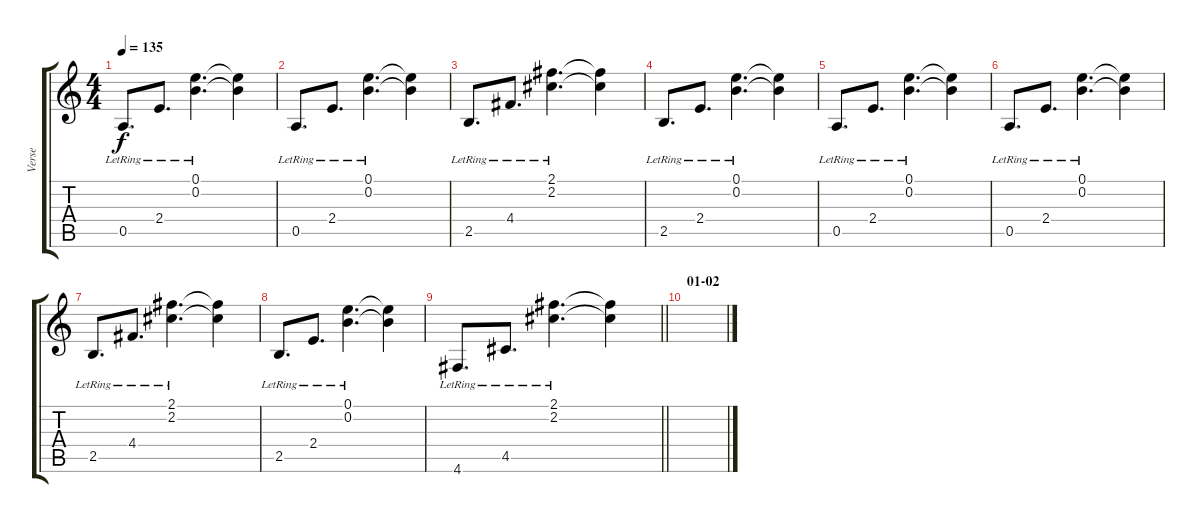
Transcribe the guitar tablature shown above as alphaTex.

\track ("Verse" "Verse") {instrument acousticguitarsteel}
\staff {score tabs}
\tuning (E4 B3 G3 D3 A2 D2) {hide}
\ts (4 4)
\tempo 135
\clef g2
\ks c
0.5{lr}.8{d dy f} 2.4{lr}.8{d} (0.1{lr} 0.2{lr}).4{d} (0.1{t} 0.2{t}).4 |
0.5{lr}.8{d} 2.4{lr}.8{d} (0.1{lr} 0.2{lr}).4{d} (0.1{t} 0.2{t}).4 |
2.5{lr}.8{d} 4.4{lr}.8{d} (2.1{lr} 2.2{lr}).4{d} (2.1{t} 2.2{t}).4 |
2.5{lr}.8{d} 2.4{lr}.8{d} (0.1{lr} 0.2{lr}).4{d} (0.1{t} 0.2{t}).4 |
0.5{lr}.8{d} 2.4{lr}.8{d} (0.1{lr} 0.2{lr}).4{d} (0.1{t} 0.2{t}).4 |
0.5{lr}.8{d} 2.4{lr}.8{d} (0.1{lr} 0.2{lr}).4{d} (0.1{t} 0.2{t}).4 |
2.5{lr}.8{d} 4.4{lr}.8{d} (2.1{lr} 2.2{lr}).4{d} (2.1{t} 2.2{t}).4 |
2.5{lr}.8{d} 2.4{lr}.8{d} (0.1{lr} 0.2{lr}).4{d} (0.1{t} 0.2{t}).4 |
\barLineRight lightlight
4.6{lr}.8{d} 4.5{lr}.8{d} (2.1{lr} 2.2{lr}).4{d} (2.1{t} 2.2{t}).4 |
\section ("" "01-02")
